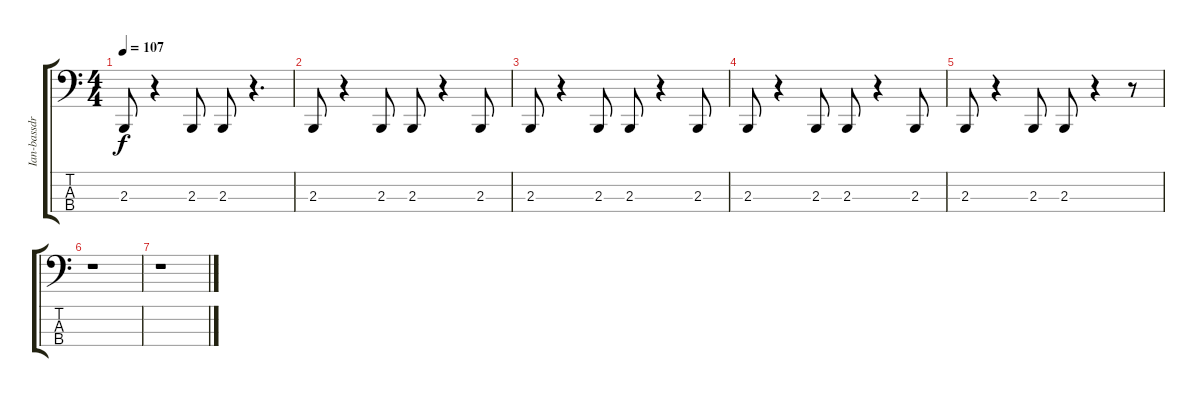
\track ("Ian-bassdrum" "Ian-bassdr") {instrument acousticgrandpiano}
\staff {score tabs}
\tuning (G2 D2 A1 E1) {hide}
\ts (4 4)
\tempo 107
\clef f4
\ks c
2.3.8{dy f volume 10} r.4 2.3.8{volume 9} 2.3.8{volume 9} r.4{d} |
2.3.8{volume 8} r.4 2.3.8{volume 7} 2.3.8{volume 7} r.4 2.3.8{volume 6} |
2.3.8{volume 6} r.4 2.3.8{volume 5} 2.3.8{volume 5} r.4 2.3.8{volume 4} |
2.3.8{volume 4} r.4 2.3.8{volume 3} 2.3.8{volume 3} r.4 2.3.8{volume 2} |
2.3.8{volume 2} r.4 2.3.8{volume 1} 2.3.8{volume 1} r.4 r.8 |
r.1 |
r.1
